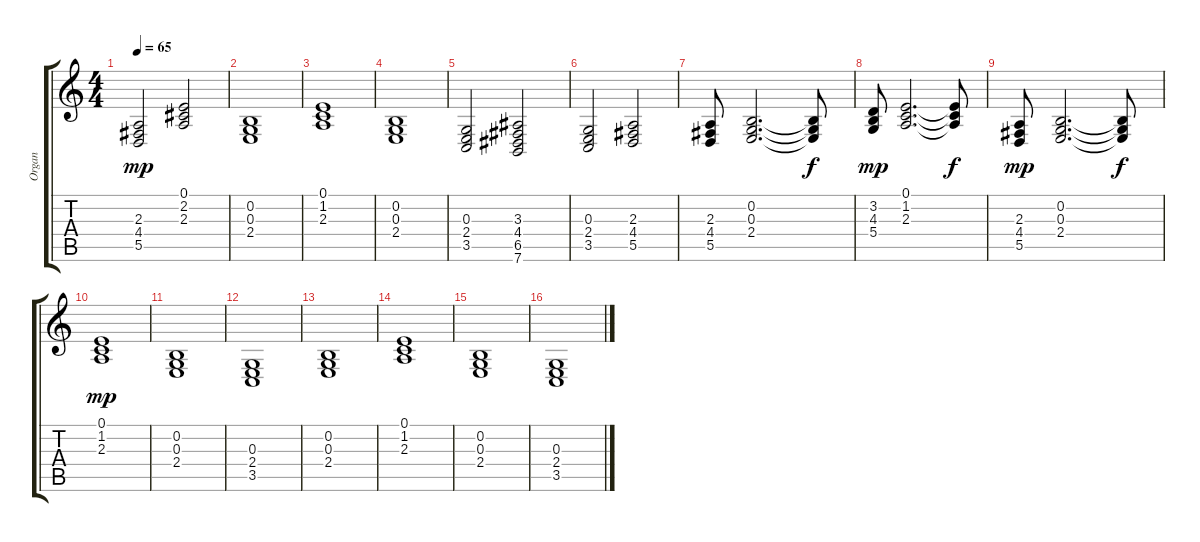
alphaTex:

\track ("Organ" "Organ") {instrument drawbarorgan}
\staff {score tabs}
\tuning (E4 B3 G3 D3 A2 E2) {hide}
\ts (4 4)
\tempo 65
\clef g2
\ks c
(2.3 4.4 5.5).2{dy mp} (0.1 2.2 2.3).2 |
(0.2 0.3 2.4).1 |
(0.1 1.2 2.3).1 |
(0.2 0.3 2.4).1 |
(0.3 2.4 3.5).2 (3.3 4.4 6.5 7.6).2 |
(0.3 2.4 3.5).2 (2.3 4.4 5.5).2 |
(2.3 4.4 5.5).8 (0.2 0.3 2.4).2{d} (0.2{t} 0.3{t} 2.4{t}).8{dy f} |
(3.2 4.3 5.4).8{dy mp} (0.1 1.2 2.3).2{d} (0.1{t} 1.2{t} 2.3{t}).8{dy f} |
(2.3 4.4 5.5).8{dy mp} (0.2 0.3 2.4).2{d} (0.2{t} 0.3{t} 2.4{t}).8{dy f} |
(0.1 1.2 2.3).1{dy mp} |
(0.2 0.3 2.4).1 |
(0.3 2.4 3.5).1 |
(0.2 0.3 2.4).1 |
(0.1 1.2 2.3).1 |
(0.2 0.3 2.4).1 |
(0.3 2.4 3.5).1
